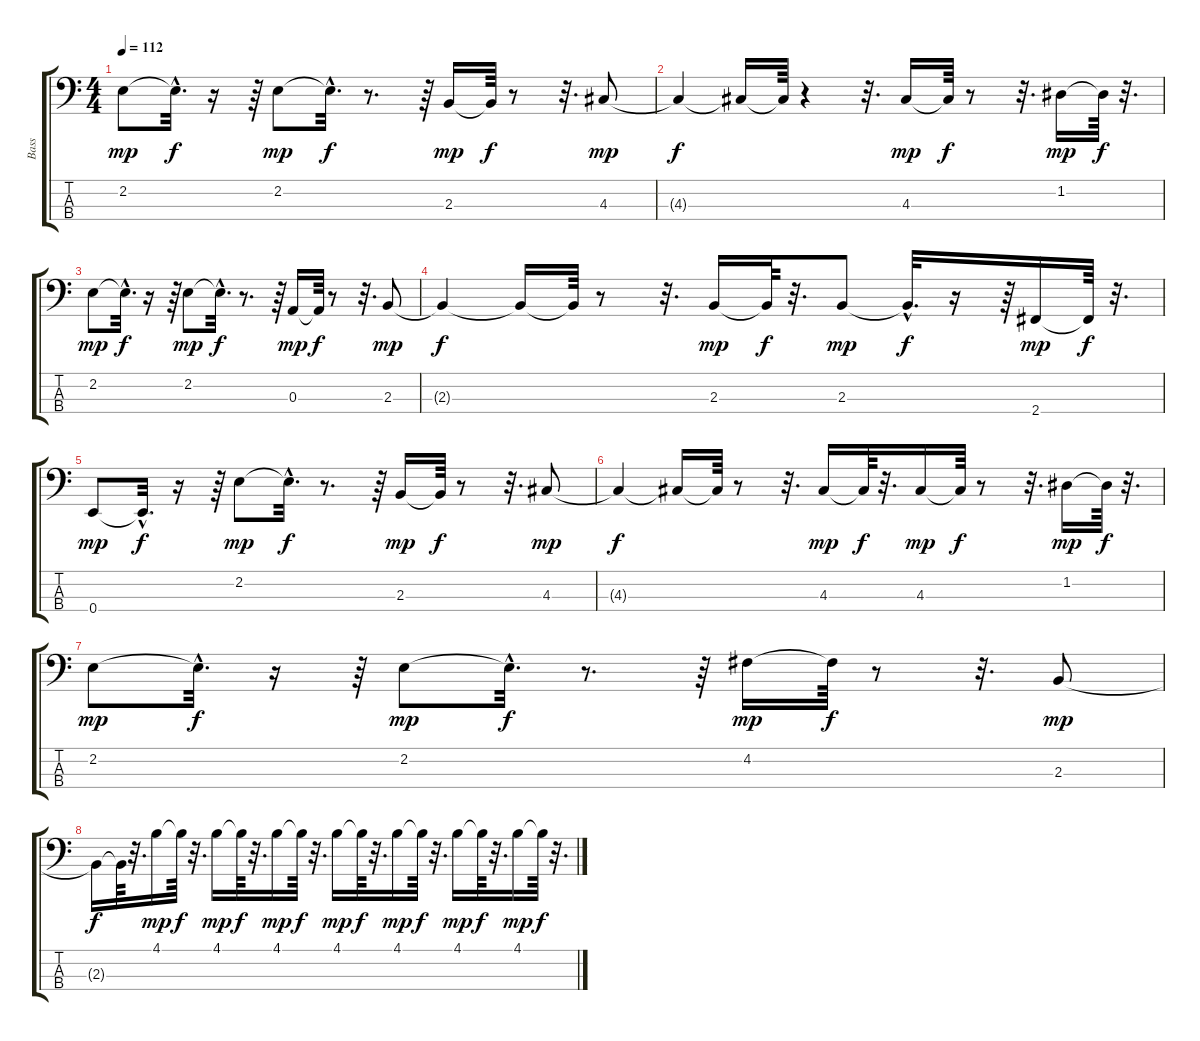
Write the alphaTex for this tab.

\track ("Bass" "Bass") {instrument electricbasspick}
\staff {score tabs}
\tuning (G2 D2 A1 E1) {hide}
\ts (4 4)
\tempo 112
\clef f4
\ks c
2.2.8{dy mp} 2.2{hac t}.32{d dy f} r.16 r.64 2.2.8{dy mp} 2.2{hac t}.32{d dy f} r.8{d} r.64 2.3.16{dy mp} 2.3{t}.64{dy f} r.8 r.32{d} 4.3.8{dy mp} |
4.3{t}.4{dy f} 4.3{t}.16 4.3{t}.64 r.4 r.32{d} 4.3.16{dy mp} 4.3{t}.64{dy f} r.8 r.32{d} 1.2.16{dy mp} 1.2{t}.64{dy f} r.32{d} |
2.2.8{dy mp} 2.2{hac t}.32{d dy f} r.16 r.64 2.2.8{dy mp} 2.2{hac t}.32{d dy f} r.8{d} r.64 0.3.16{dy mp} 0.3{t}.64{dy f} r.8 r.32{d} 2.3.8{dy mp} |
2.3{t}.4{dy f} 2.3{t}.16 2.3{t}.64 r.8 r.32{d} 2.3.16{dy mp} 2.3{t}.64{dy f} r.32{d} 2.3.8{dy mp} 2.3{hac t}.32{d dy f} r.16 r.64 2.4.16{dy mp} 2.4{t}.64{dy f} r.32{d} |
0.4.8{dy mp} 0.4{hac t}.32{d dy f} r.16 r.64 2.2.8{dy mp} 2.2{hac t}.32{d dy f} r.8{d} r.64 2.3.16{dy mp} 2.3{t}.64{dy f} r.8 r.32{d} 4.3.8{dy mp} |
4.3{t}.4{dy f} 4.3{t}.16 4.3{t}.64 r.8 r.32{d} 4.3.16{dy mp} 4.3{t}.64{dy f} r.32{d} 4.3.16{dy mp} 4.3{t}.64{dy f} r.8 r.32{d} 1.2.16{dy mp} 1.2{t}.64{dy f} r.32{d} |
2.2.8{dy mp} 2.2{hac t}.32{d dy f} r.16 r.64 2.2.8{dy mp} 2.2{hac t}.32{d dy f} r.8{d} r.64 4.2.16{dy mp} 4.2{t}.64{dy f} r.8 r.32{d} 2.3.8{dy mp} |
2.3{t}.16{dy f} 2.3{t}.64 r.32{d} 4.1.16{dy mp} 4.1{t}.64{dy f} r.32{d} 4.1.16{dy mp} 4.1{t}.64{dy f} r.32{d} 4.1.16{dy mp} 4.1{t}.64{dy f} r.32{d} 4.1.16{dy mp} 4.1{t}.64{dy f} r.32{d} 4.1.16{dy mp} 4.1{t}.64{dy f} r.32{d} 4.1.16{dy mp} 4.1{t}.64{dy f} r.32{d} 4.1.16{dy mp} 4.1{t}.64{dy f} r.32{d}
